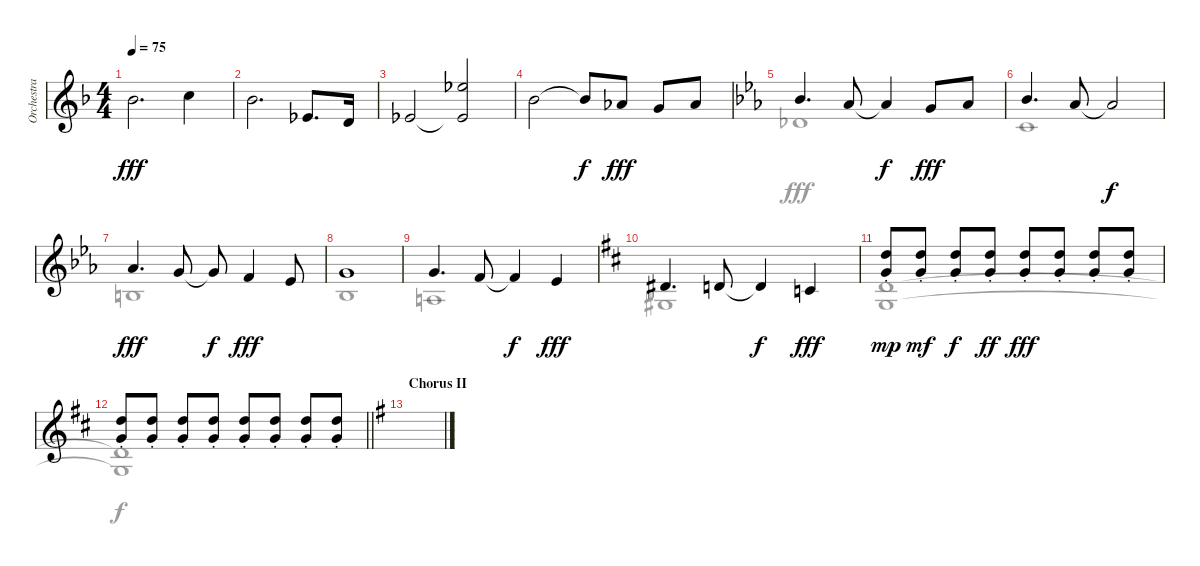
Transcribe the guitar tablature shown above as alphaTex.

\track ("Orchestra" "Orchestra") {instrument brasssection}
\staff {score}
\tuning (D4 A3 F3 C3 G2 D2) {hide}
\voice
\ts (4 4)
\tempo 75
\clef g2
\ks dminor
13.2.2{d dy fff} 15.2.4 |
13.2.2{d} 10.3.8{d} 9.3.16 |
10.3.2 (13.1 10.3{t}).2 |
13.2.2 13.2{t}.8{dy f} 11.2.8{dy fff} 10.2.8 11.2.8 |
\ks cminor
13.2.4{d} 11.2.8 11.2{t}.4{dy f} 10.2.8{dy fff} 11.2.8 |
13.2.4{d} 11.2.8 11.2{t}.2{dy f} |
11.2.4{d dy fff} 10.2.8 10.2{t}.8{dy f} 8.2.4{dy fff} 6.2.8 |
10.2.1 |
10.2.4{d} 8.2.8 8.2{t}.4{dy f} 6.2.4{dy fff} |
\ks bminor
6.2.4{d} 5.2.8 5.2{t}.4{dy f} 3.2.4{dy fff} |
(12.1{st} 10.2{st}).8{dy mp} (12.1{st} 10.2{st}).8{dy mf} (12.1{st} 10.2{st}).8{dy f} (12.1{st} 10.2{st}).8{dy ff} (12.1{st} 10.2{st}).8{dy fff} (12.1{st} 10.2{st}).8 (12.1{st} 10.2{st}).8 (12.1{st} 10.2{st}).8 |
\barLineRight lightlight
(12.1{st} 10.2{st}).8 (12.1{st} 10.2{st}).8 (12.1{st} 10.2{st}).8 (12.1{st} 10.2{st}).8 (12.1{st} 10.2{st}).8 (12.1{st} 10.2{st}).8 (12.1{st} 10.2{st}).8 (12.1{st} 10.2{st}).8 |
\section ("" "Chorus II")
\ks eminor
|
|
|
\voice
\clef g2
\ottava regular
\simile none
\ks dminor
|
|
|
|
\ks cminor
13.4.1 |
12.4.1 |
11.4.1 |
10.4.1 |
9.4.1 |
\ks bminor
8.4.1 |
(9.3 7.4).1 |
\barLineRight lightlight
(9.3{t} 7.4{t}).1{dy f} |
\ks eminor
|
|
|
